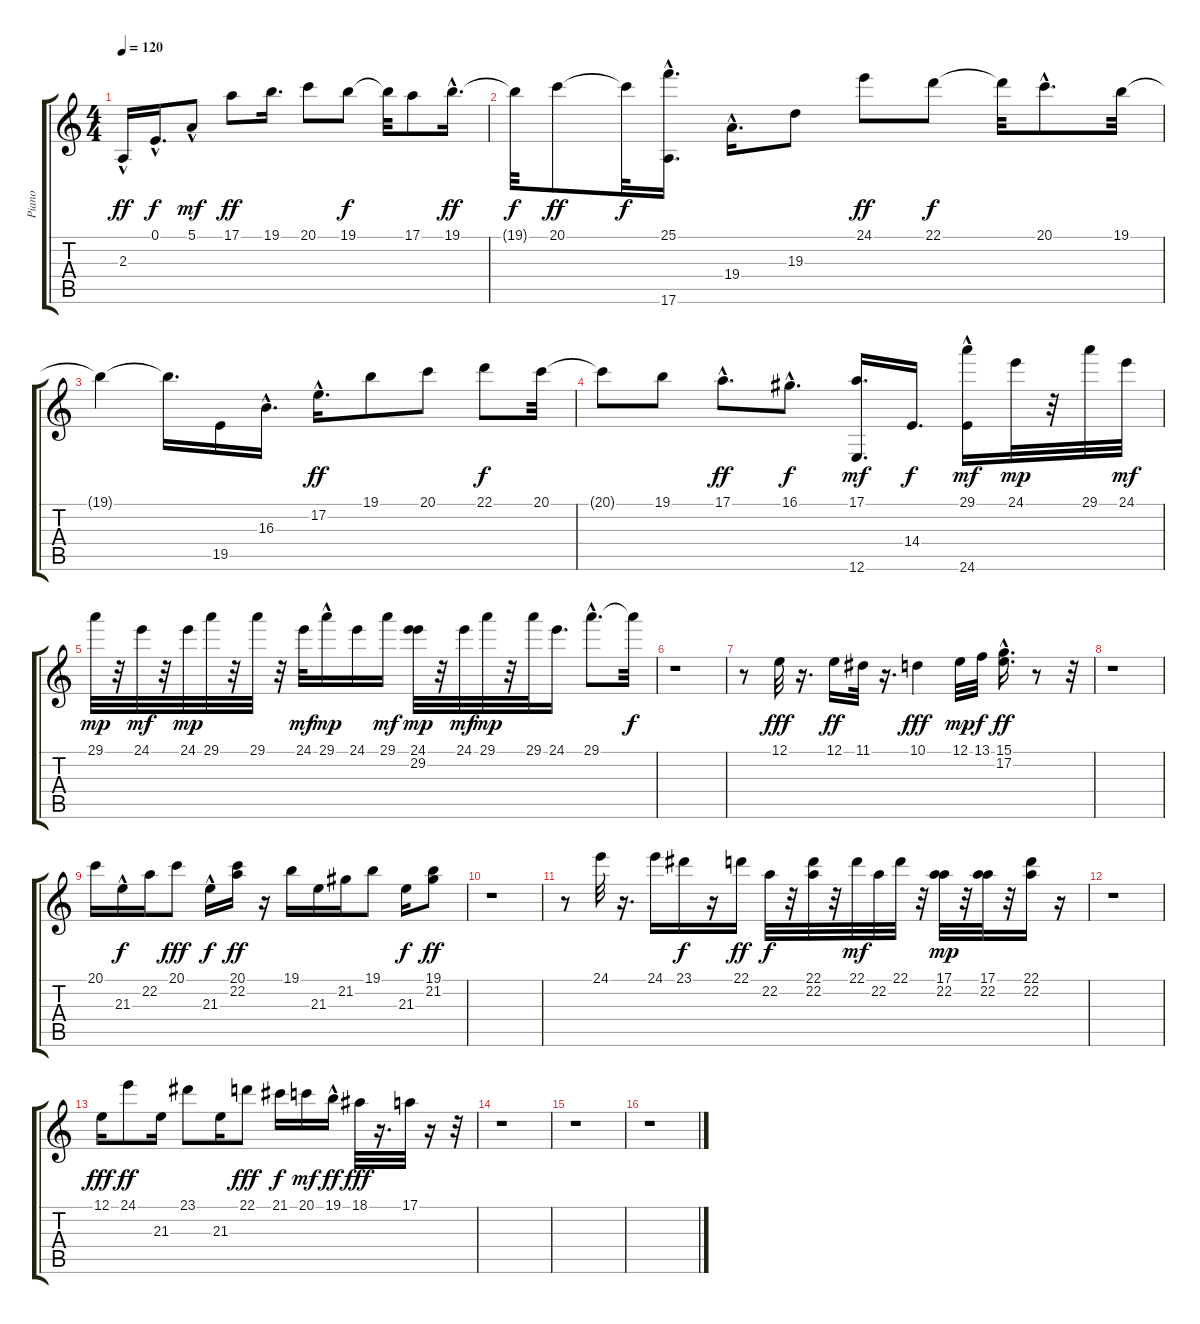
\track ("Piano" "Piano") {instrument acousticgrandpiano}
\staff {score tabs}
\tuning (E4 B3 G3 D3 A2 E2) {hide}
\ts (4 4)
\tempo 120
\clef g2
\ks c
2.3{hac}.16{dy ff instrument acousticgrandpiano} 0.1{hac}.16{d dy f} 5.1{hac}.8{dy mf} 17.1.8{dy ff} 19.1.16{d} 20.1.8 19.1.8{dy f} 19.1{t}.32 17.1.8 19.1{hac}.16{d dy ff} |
19.1{t}.32{dy f} 20.1.8{dy ff} 20.1{t}.32{dy f} (25.1{hac} 17.6{hac}).16{d} 19.4{hac}.16{d} 19.3.8 24.1.8{dy ff} 22.1.8{dy f} 22.1{t}.32 20.1{hac}.8{d} 19.1.32 |
19.1{t}.4 19.1{t}.16{d} 19.5.16 16.3{hac}.16{d} 17.2{hac}.16{d dy ff} 19.1.8 20.1.8 22.1.8{dy f} 20.1.32 |
20.1{t}.8 19.1.8 17.1{hac}.8{d dy ff} 16.1{hac}.8{d dy f} (17.1 12.6).16{d dy mf} 14.4.16{d dy f} (29.1 24.6{hac}).16{dy mf} 24.1.32{dy mp} r.32 29.1.32 24.1.32{dy mf} |
29.1.32{dy mp} r.32 24.1.32{dy mf} r.32 24.1.32{dy mp} 29.1.32 r.32 29.1.32 r.32 24.1.32{dy mf} 29.1{hac}.16{dy mp} 24.1.16 29.1.16{dy mf} (24.1 29.2).32{dy mp} r.32 24.1.32{dy mf} 29.1.32{dy mp} r.32 29.1.32 24.1.16{d} 29.1{hac}.8{d} 29.1{t}.32{dy f} |
r.1 |
r.8 12.1.32{dy fff} r.16{d} 12.1.16{dy ff} 11.1.32 r.16{d} 10.1.4{dy fff} 12.1.32{dy mp} 13.1.32{dy f} (15.1 17.2{hac}).16{d dy ff} r.8 r.32 |
r.1 |
20.1.16 21.3{hac}.16{dy f} 22.2.16 20.1.8{dy fff} 21.3{hac}.16{dy f} (20.1 22.2).16{dy ff} r.16 19.1.16 21.3.16 21.2.16 19.1.8 21.3.16{dy f} (19.1 21.2).8{dy ff} |
r.1 |
r.8 24.1.32 r.16{d} 24.1.16 23.1.16{dy f} r.16 22.1.16{dy ff} 22.2.32{dy f} r.32 (22.1 22.2).32 r.32 22.1.32{dy mf} 22.2.32 22.1.32 r.32 (17.1 22.2).32{dy mp} r.32 (17.1 22.2).32 r.32 (22.1 22.2).16 r.16 |
r.1 |
12.1.16{dy fff} 24.1.8{dy ff} 21.3.16 23.1.8 21.3.16 22.1.8{dy fff} 21.1.16{dy f} 20.1.16{dy mf} 19.1{hac}.16{dy ff} 18.1.32{dy fff} r.16{d} 17.1.32 r.16 r.32 |
r.1 |
r.1 |
r.1
